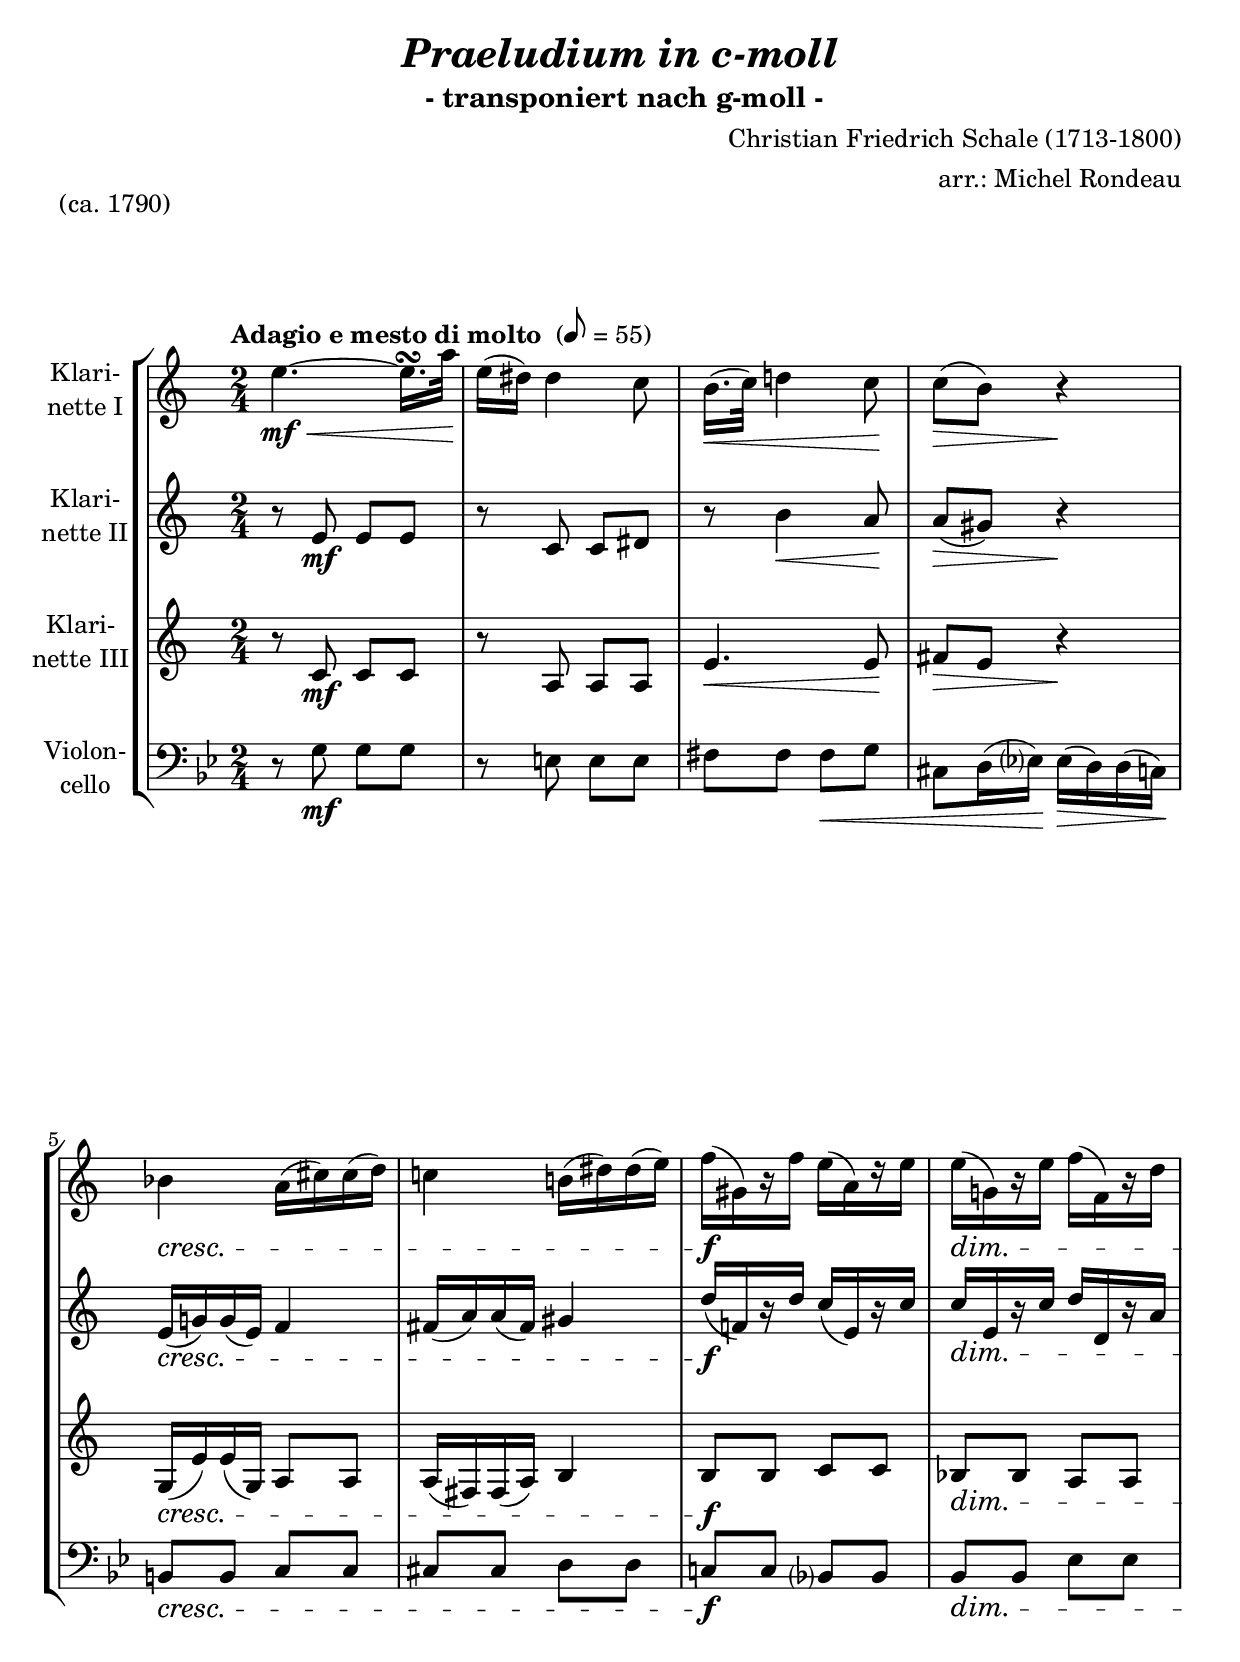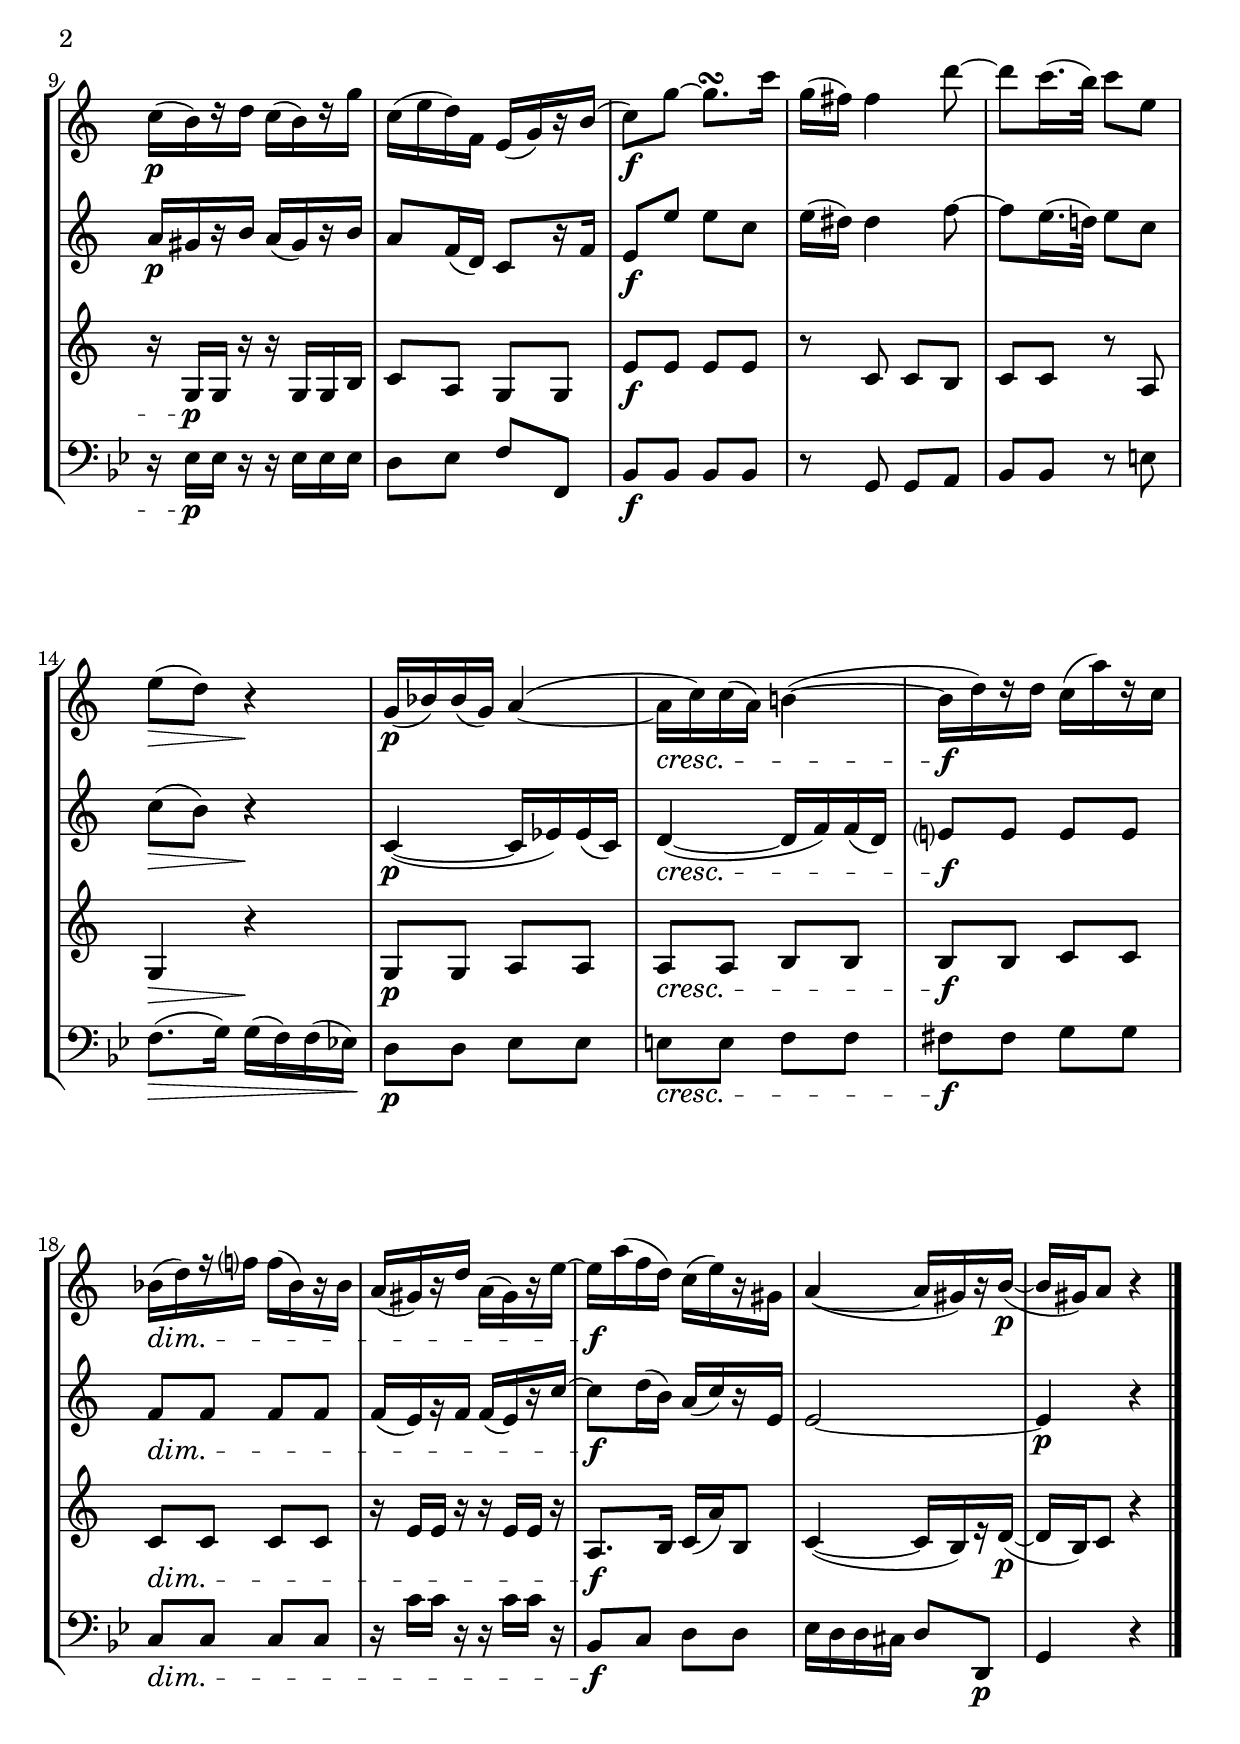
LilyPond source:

\version "2.18.2"
\include "deutsch.ly"
  
#(set-global-staff-size 22)

\header {
  title     = \markup \bold \italic "Praeludium in c-moll"
  subtitle  = " - transponiert nach g-moll -"
  composer  = "Christian Friedrich Schale (1713-1800)"
  arranger  = "arr.: Michel Rondeau"
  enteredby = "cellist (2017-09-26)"
  piece     = "(ca. 1790)"
}

voiceconsts = {
  \key c \minor
  \time 2/4
  \clef "treble"
%  \numericTimeSignature
  \compressFullBarRests
  % Set default beaming for all staves
%  \set Timing.beamExceptions = #'()
%  \set Timing.baseMoment     = #(ly:make-moment 1 2)
%  \set Timing.beatStructure  = #'(1)
  \tempo "Adagio e mesto di molto " 8=55
}

mifl = "flute"
miob = "oboe"
mifh = "french horn"
mist = "string ensemble 1"
micl = "clarinet"
miba = "cello"

va = \relative c''' {
  \voiceconsts

  g4.~\mf\< g16.\turn c32
  g16(\! fis) fis4 es8
  d16.(\< es32) f!4 es8\!
  es(\> d) r4\!
  des\cresc c16( e) e( f)
  es!4 d!16( fis) fis( g)
  
  as[(\f h,) r as'] g[( c,) r g']
  g[(\dim b,!) r g'] as[( as,) r f']
  es[(\p d) r f] es[( d) r b']
  es,16( g f) as, g[( b) r d](
  es8)\f b'~ b8.\turn es16
  b( a) a4 f'8~

  f es16.( d32) es8 g,
  g(\> f) r4\!
  b,16(\p des) des( b) c4(~
  c16\cresc es) es( c) d!4(~
  d16[\f f) r f] es[( c') r es,]
  des[(\dim f) r as?] as[( des,) r des]

  c[( h) r f'] c[( h) r g']~
  g\f c( as f) es[( g) r h,]
  c4(~ c16[ h) r d](~\p
  d16 h) c8 r4 \bar "|."
}

vb = \relative c'' {
  \voiceconsts

  r8 g\mf g g
  r es es fis
  r d'4\< c8\!
  c(\> h) r4\!
  g16(\cresc b!) b( g) as4
  a16( c) c( a) h4
  f'16[(\f as,!) r f'] es[( g,) r es']
  
  es[\dim g, r es'] f[ f, r c']
  c[\p h r d] c[( h) r d]
  c8 as16( f) es8[ r16 as]
  g8\f g' g es
  g16( fis) fis4 as8~
  as g16.( f!32) g8 es
  es(\> d) r4\!

  es,4(~\p es16 ges) ges( es)
  f4(~\cresc f16 as) as( f)
  g?8\f g g g
  as\dim as as as
  as16[( g) r as] as[( g) r es']~
  es8\f f16( d) c[( es) r g,]
  g2~
  g4\p r \bar "|."
}

vc = \relative c' {
  \voiceconsts

  r8 es\mf es es
  r c c c
  g'4.\< g8\!
  a\> g r4\!
  b,16(\cresc g') g( b,) c8 c
  c16( a) a( c) d4
  d8\f d es es
  
  des\dim des c c
  r16 b\p b r r b b d
  es8 c b b
  g'\f g g g
  r es es d
  es es r c
  b4\> r\!
  b8\p b c c

  c\cresc c d d
  d\f d es es
  es\dim es es es
  r16 g g r r g g r
  c,8.\f d16 es( c') d,8
  es4(~ es16[ d) r f](~\p
  f d) es8 r4 \bar "|."
}

\include "v4.ily"

music = \new StaffGroup <<
      \new Staff {
	\set Staff.midiInstrument = \micl
	\set Staff.instrumentName = \markup \center-column { "Klari-" "nette I" }
	\transpose c a, { \va }
      }

      \new Staff {
	\set Staff.midiInstrument = \micl
	\set Staff.instrumentName = \markup \center-column { "Klari-" "nette II" }
	\transpose c a, { \vb }
      }

      \new Staff {
	\set Staff.midiInstrument = \micl
	\set Staff.instrumentName = \markup \center-column { "Klari-" "nette III" }
	\transpose c a, { \vc }
      }

      \new Staff {
	\set Staff.midiInstrument = \miba
	\set Staff.instrumentName = \markup \center-column { "Violon-" "cello" }
	\transpose c g, { \vd }
      }
>>

\book {
  \score {
    \music
    \layout {}
  }

  \score {
    \unfoldRepeats \music

    \midi {
      \context {
        \Score
      }
    }
  }
}
